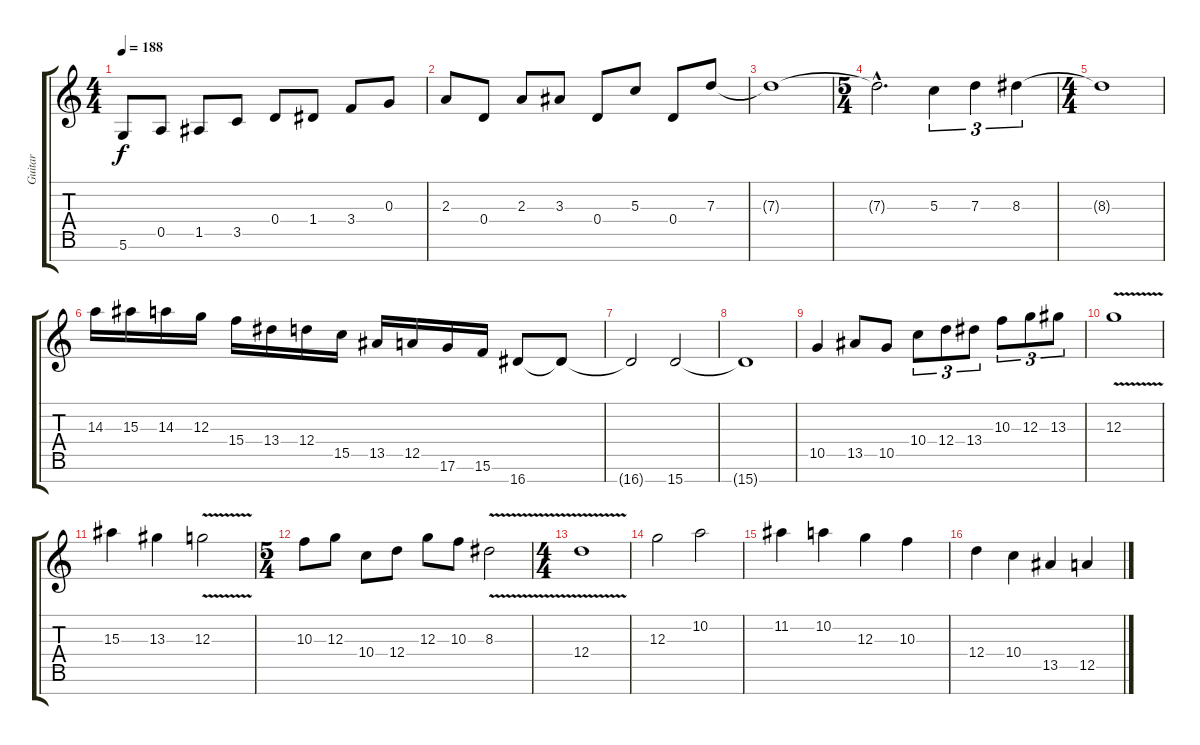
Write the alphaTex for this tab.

\track ("Guitar" "Guitar") {instrument distortionguitar}
\staff {score tabs}
\tuning (E4 B3 G3 D3 A2 D2 B1) {hide}
\ts (4 4)
\tempo 188
\clef g2
\ks c
5.6.8{dy f} 0.5.8 1.5.8 3.5.8 0.4.8 1.4.8 3.4.8 0.3.8 |
2.3.8 0.4.8 2.3.8 3.3.8 0.4.8 5.3.8 0.4.8 7.3.8 |
7.3{t}.1 |
\ts (5 4)
7.3{hac t}.2{d} 5.3.4{tu (3 2)} 7.3.4{tu (3 2)} 8.3.4{tu (3 2)} |
\ts (4 4)
8.3{t}.1 |
14.3.16 15.3.16 14.3.16 12.3.16 15.4.16 13.4.16 12.4.16 15.5.16 13.5.16 12.5.16 17.6.16 15.6.16 16.7.8 16.7{t}.8 |
16.7{t}.2 15.7.2 |
15.7{t}.1 |
10.5.4 13.5.8 10.5.8 10.4.8{tu (3 2)} 12.4.8{tu (3 2)} 13.4.8{tu (3 2)} 10.3.8{tu (3 2)} 12.3.8{tu (3 2)} 13.3.8{tu (3 2)} |
12.3{v}.1 |
15.3.4 13.3.4 12.3{v}.2 |
\ts (5 4)
10.3.8 12.3.8 10.4.8 12.4.8 12.3.8 10.3.8 8.3{v}.2 |
\ts (4 4)
12.4{v}.1 |
12.3.2 10.2.2 |
11.2.4 10.2.4 12.3.4 10.3.4 |
12.4.4 10.4.4 13.5.4 12.5.4
